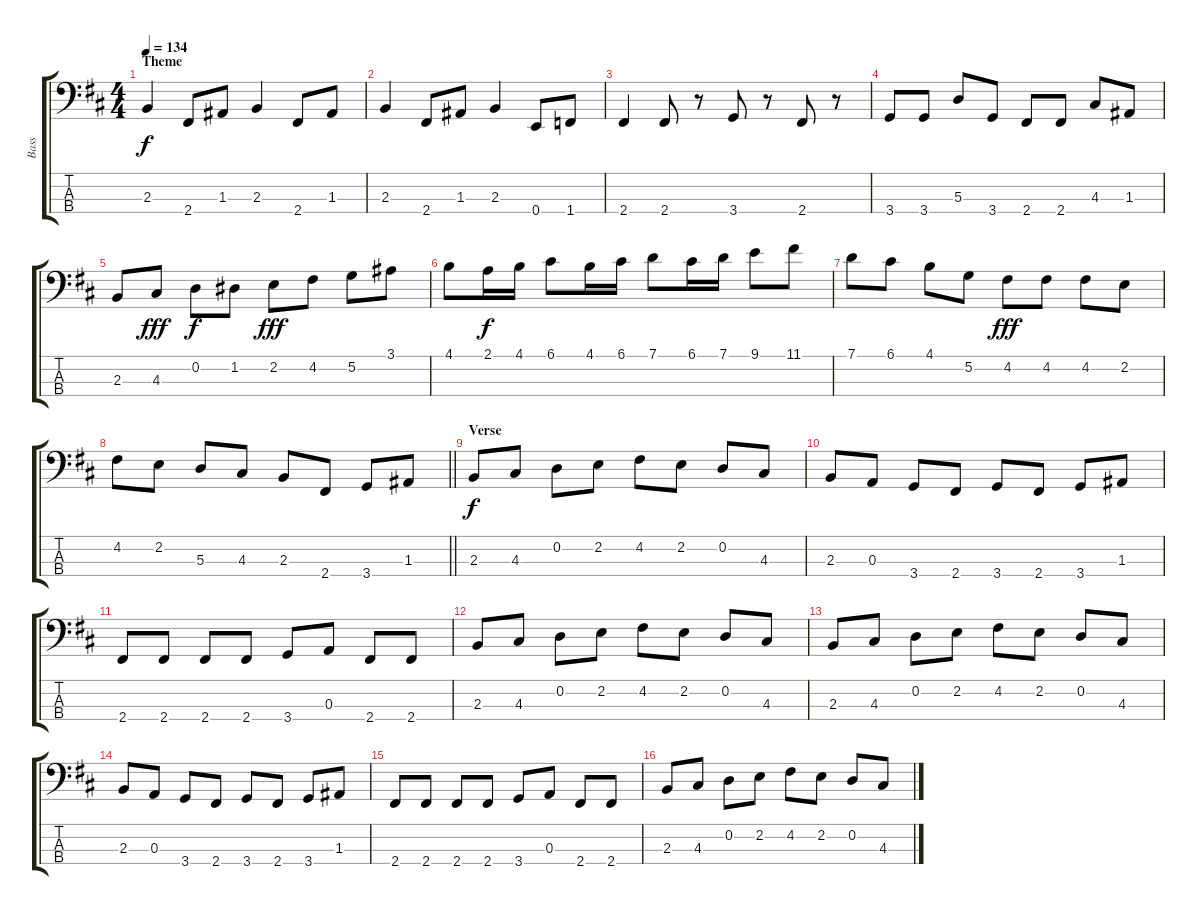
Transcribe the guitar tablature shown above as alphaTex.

\track ("Bass" "Bass") {instrument electricbassfinger}
\staff {score tabs}
\tuning (G2 D2 A1 E1) {hide}
\ts (4 4)
\section ("" "Theme")
\tempo 134
\clef f4
\ks bminor
2.3.4{dy f} 2.4.8 1.3.8 2.3.4 2.4.8 1.3.8 |
2.3.4 2.4.8 1.3.8 2.3.4 0.4.8 1.4.8 |
2.4.4 2.4.8 r.8 3.4.8 r.8 2.4.8 r.8 |
3.4.8 3.4.8 5.3.8 3.4.8 2.4.8 2.4.8 4.3.8 1.3.8 |
2.3.8 4.3.8{dy fff} 0.2.8{dy f} 1.2.8 2.2.8{dy fff} 4.2.8 5.2.8 3.1.8 |
4.1.8 2.1.16{dy f} 4.1.16 6.1.8 4.1.16 6.1.16 7.1.8 6.1.16 7.1.16 9.1.8 11.1.8 |
7.1.8 6.1.8 4.1.8 5.2.8 4.2.8{dy fff} 4.2.8 4.2.8 2.2.8 |
\barLineRight lightlight
4.2.8 2.2.8 5.3.8 4.3.8 2.3.8 2.4.8 3.4.8 1.3.8 |
\section ("" "Verse")
2.3.8{dy f} 4.3.8 0.2.8 2.2.8 4.2.8 2.2.8 0.2.8 4.3.8 |
2.3.8 0.3.8 3.4.8 2.4.8 3.4.8 2.4.8 3.4.8 1.3.8 |
2.4.8 2.4.8 2.4.8 2.4.8 3.4.8 0.3.8 2.4.8 2.4.8 |
2.3.8 4.3.8 0.2.8 2.2.8 4.2.8 2.2.8 0.2.8 4.3.8 |
2.3.8 4.3.8 0.2.8 2.2.8 4.2.8 2.2.8 0.2.8 4.3.8 |
2.3.8 0.3.8 3.4.8 2.4.8 3.4.8 2.4.8 3.4.8 1.3.8 |
2.4.8 2.4.8 2.4.8 2.4.8 3.4.8 0.3.8 2.4.8 2.4.8 |
2.3.8 4.3.8 0.2.8 2.2.8 4.2.8 2.2.8 0.2.8 4.3.8
